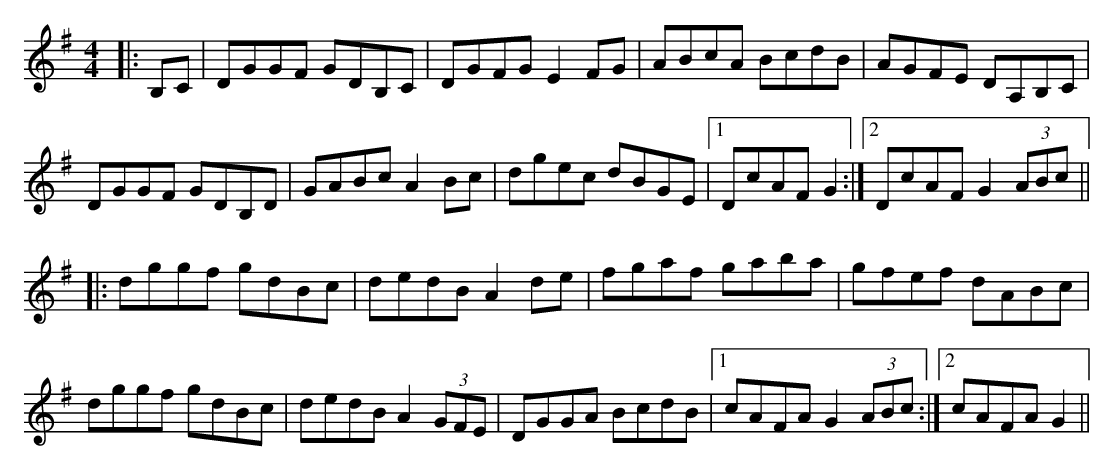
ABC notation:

X:1
M:4/4
K:G
|: B,C|DGGF GDB,C|DGFG E2FG|ABcA BcdB|AGFE DA,B,C|
DGGF GDB,D|GABc A2Bc|dgec dBGE|1 DcAF G2:|2 DcAF G2 (3ABc ||
|:dggf gdBc|dedB A2de|fgaf gaba|gfef dABc|
dggf gdBc|dedB A2 (3GFE|DGGA BcdB|1 cAFA G2 (3ABc:|2 cAFA G2 ||
